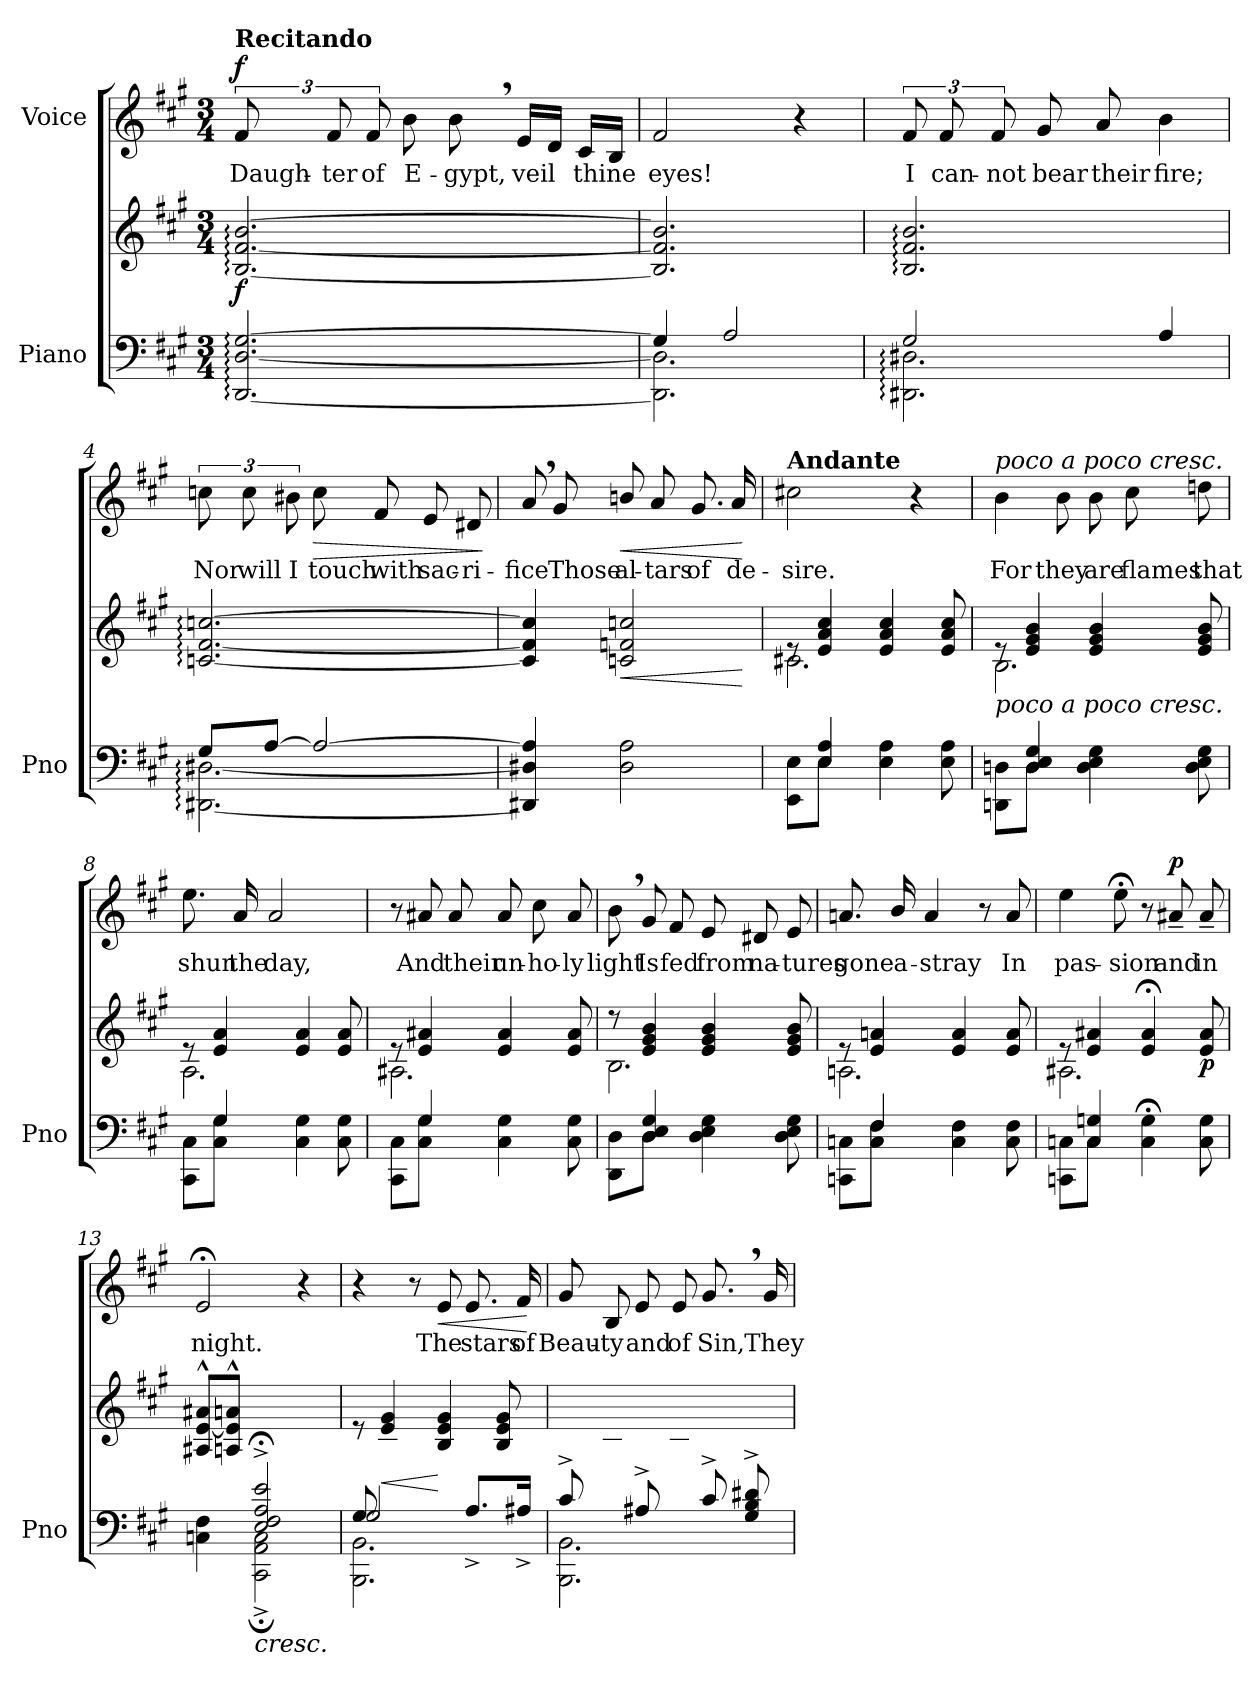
**kern	**kern	**dynam	**kern	**text	**dynam
*part2	*part2	*part2	*part1	*part1	*part1
*staff3	*staff2	*staff2/3	*staff1	*staff1	*staff1
*I"Piano	*	*	*I"Voice	*	*
*I'Pno	*	*	*	*	*
*clefF4	*clefG2	*	*clefG2	*	*
*k[f#c#g#]	*k[f#c#g#]	*	*k[f#c#g#]	*	*
*M3/4	*M3/4	*	*M3/4	*	*
=1	=1	=1	=1	=1	=1
!	!	!	!LO:TX:a:B:t=Recitando	!	!
!	!	!LO:DY:b	!	!LO:LY:b	!LO:DY:a
[2.DD/: [2.D/: [2.G#/:	[2.B/: [2.f#/: [2.b/:	f	12f#/	Daugh-	f
!	!	!	!	!LO:LY:b	!
.	.	.	12f#/	-ter	.
!	!	!	!	!LO:LY:b	!
.	.	.	12f#/	of	.
!	!	!	!	!LO:LY:b	!
.	.	.	8b\	E-	.
!	!	!	!	!LO:LY:b	!
.	.	.	8b,\	-gypt,	.
!	!	!	!	!LO:LY:b	!
.	.	.	16e/LL	veil	.
.	.	.	16d/JJ	.	.
!	!	!	!	!LO:LY:b	!
.	.	.	16c#/LL	thine	.
.	.	.	16B/JJ	.	.
=2	=2	=2	=2	=2	=2
*^	*	*	*	*	*
!	!	!	!	!	!LO:LY:b	!
4G#/]	2.DD\] 2.D\]	2.B/] 2.f#/] 2.b/]	.	2f#/	eyes!	.
2A/	.	.	.	.	.	.
.	.	.	.	4r	.	.
=3	=3	=3	=3	=3	=3	=3
!	!	!	!	!	!LO:LY:b	!
2G#/	2.DD#X\: 2.D#X\:	2.B/: 2.f#/: 2.b/:	.	12f#/	I	.
!	!	!	!	!	!LO:LY:b	!
.	.	.	.	12f#/	can-	.
!	!	!	!	!	!LO:LY:b	!
.	.	.	.	12f#/	-not	.
!	!	!	!	!	!LO:LY:b	!
.	.	.	.	8g#/	bear	.
!	!	!	!	!	!LO:LY:b	!
.	.	.	.	8a/	their	.
!	!	!	!	!	!LO:LY:b	!
4A/	.	.	.	4b\	fire;	.
!!LO:LB:g=z
=4	=4	=4	=4	=4	=4	=4
!	!	!	!	!	!LO:LY:b	!
8G#/L	[2.DD#X\: [2.D#X\:	[2.cn/: [2.f#/: [2.ccn/:	.	12ccn\	Nor	.
!	!	!	!	!	!LO:LY:b	!
.	.	.	.	12cc\	will	.
[8A/J	.	.	.	.	.	.
!	!	!	!	!	!LO:LY:b	!
.	.	.	.	12b#X\	I	.
!	!	!	!	!	!LO:LY:b	!LO:HP:b
2A/_	.	.	.	8cc\	touch	>
!	!	!	!	!	!LO:LY:b	!
.	.	.	.	8f#/	with	.
!	!	!	!	!	!LO:LY:b	!
.	.	.	.	8e/	sac-	.
!	!	!	!	!	!LO:LY:b	!
.	.	.	.	8d#X/	-ri-	.
*v	*v	*	*	*	*	*
.	.	.	.	.	]
=5	=5	=5	=5	=5	=5
!	!	!	!	!LO:LY:b	!
4DD#X/] 4D#X/] 4A/]	4cn/] 4f#/] 4ccn/]	.	8a,/	-fice	.
!	!	!	!	!LO:LY:b	!
.	.	.	8g#/	Those	.
!	!	!LO:HP:b	!	!LO:LY:b	!LO:HP:b
2D#\ 2A\	2c/ 2fn/ 2cc/	<	8bn/	al-	<
!	!	!	!	!LO:LY:b	!
.	.	.	8a/	-tars	.
!	!	!	!	!LO:LY:b	!
.	.	.	8.g#/	of	.
!	!	!	!	!LO:LY:b	!
.	.	.	16a/	de-	.
.	.	[	.	.	[
=6	=6	=6	=6	=6	=6
*^	*^	*	*	*	*
!	!	!	!	!	!LO:TX:a:B:t=Andante	!	!
!	!	!	!	!	!	!LO:LY:b	!
8ryy	8EE\ 8E\L	8re	2.c#X\	.	2cc#X\	-sire.	.
4E/ 4A/	8E\J	4e/ 4a/ 4cc#/	.	.	.	.	.
.	2ryy	.	.	.	.	.	.
4E\ 4A\	.	4e/ 4a/ 4cc#/	.	.	.	.	.
.	.	.	.	.	4r	.	.
8E\ 8A\	.	8e/ 8a/ 8cc#/	.	.	.	.	.
!!LO:LB:g=z
=7	=7	=7	=7	=7	=7	=7	=7
!	!	!	!	!	!LO:TX:a:i:t=poco  a  poco cresc.	!	!
!	!	!LO:TX:b:i:t=poco  a  poco  cresc.	!	!	!	!	!
!	!	!	!	!	!	!LO:LY:b	!
8ryy	8DDn\ 8Dn\L	8re	2.B\	.	4b\	For	.
4D/ 4E/ 4G#/	8D\J	4e/ 4g#/ 4b/	.	.	.	.	.
!	!	!	!	!	!	!LO:LY:b	!
.	2ryy	.	.	.	8b\	they	.
!	!	!	!	!	!	!LO:LY:b	!
4D\ 4E\ 4G#\	.	4e/ 4g#/ 4b/	.	.	8b\	are	.
!	!	!	!	!	!	!LO:LY:b	!
.	.	.	.	.	8cc#\	flames	.
!	!	!	!	!	!	!LO:LY:b	!
8D\ 8E\ 8G#\	.	8e/ 8g#/ 8b/	.	.	8ddn\	that	.
=8	=8	=8	=8	=8	=8	=8	=8
!	!	!	!	!	!	!LO:LY:b	!
8ryy	8CC#\ 8C#\L	8re	2.A\	.	8.ee\	shun	.
4G#/	8C#\ 8G#\J	4e/ 4a/	.	.	.	.	.
!	!	!	!	!	!	!LO:LY:b	!
.	.	.	.	.	16a/	the	.
!	!	!	!	!	!	!LO:LY:b	!
.	2ryy	.	.	.	2a/	day,	.
4C#\ 4G#\	.	4e/ 4a/	.	.	.	.	.
8C#\ 8G#\	.	8e/ 8a/	.	.	.	.	.
=9	=9	=9	=9	=9	=9	=9	=9
8ryy	8CC#\ 8C#\L	8re	2.A#X\	.	8r	.	.
!	!	!	!	!	!	!LO:LY:b	!
4G#/	8C#\ 8G#\J	4e/ 4a#X/	.	.	8a#X/	And	.
!	!	!	!	!	!	!LO:LY:b	!
.	2ryy	.	.	.	8a#/	their	.
!	!	!	!	!	!	!LO:LY:b	!
4C#\ 4G#\	.	4e/ 4a#/	.	.	8a#/	un-	.
!	!	!	!	!	!	!LO:LY:b	!
.	.	.	.	.	8cc#\	-ho-	.
!	!	!	!	!	!	!LO:LY:b	!
8C#\ 8G#\	.	8e/ 8a#/	.	.	8a#/	-ly	.
!!LO:PB:g=z
=10	=10	=10	=10	=10	=10	=10	=10
!	!	!	!	!	!	!LO:LY:b	!
8ryy	8DD\ 8D\L	8r	2.B\	.	8b,\	light	.
!	!	!	!	!	!	!LO:LY:b	!
4D/ 4E/ 4G#/	8D\J	4e/ 4g#/ 4b/	.	.	8g#/	Is	.
!	!	!	!	!	!	!LO:LY:b	!
.	2ryy	.	.	.	8f#/	fed	.
!	!	!	!	!	!	!LO:LY:b	!
4D\ 4E\ 4G#\	.	4e/ 4g#/ 4b/	.	.	8e/	from	.
!	!	!	!	!	!	!LO:LY:b	!
.	.	.	.	.	8d#X/	na-	.
!	!	!	!	!	!	!LO:LY:b	!
8D\ 8E\ 8G#\	.	8e/ 8g#/ 8b/	.	.	8e/	-tures	.
=11	=11	=11	=11	=11	=11	=11	=11
!	!	!	!	!	!	!LO:LY:b	!
8ryy	8CCn\ 8Cn\L	8re	2.An\	.	8.an/	gone	.
4F#/	8C\ 8F#\J	4e/ 4an/	.	.	.	.	.
!	!	!	!	!	!	!LO:LY:b	!
.	.	.	.	.	16b/	a-	.
!	!	!	!	!	!	!LO:LY:b	!
.	2ryy	.	.	.	4a/	-stray	.
4C\ 4F#\	.	4e/ 4a/	.	.	.	.	.
.	.	.	.	.	8r	.	.
!	!	!	!	!	!	!LO:LY:b	!
8C\ 8F#\	.	8e/ 8a/	.	.	8a/	In	.
=12	=12	=12	=12	=12	=12	=12	=12
!	!	!	!	!	!	!LO:LY:b	!
8ryy	8CCn\ 8Cn\L	8re	2.A#X\	.	4ee\	pas-	.
4C/ 4Gn/	8C\J	4e/ 4a#X/	.	.	.	.	.
!	!	!	!	!	!	!LO:LY:b	!
.	2ryy	.	.	.	8ee;<\	-sion	.
4C\;< 4G\;<	.	4e/;< 4a#/;<	.	.	8r	.	.
!	!	!	!	!	!	!LO:LY:b	!LO:DY:a
.	.	.	.	.	8a#X~/	and	p
!	!	!	!	!LO:DY:b	!	!LO:LY:b	!
8C\ 8G\	.	8e/ 8a#/	.	p	8a#~/	in	.
*	*	*v	*v	*	*	*	*
!!LO:LB:g=z
=13	=13	=13	=13	=13	=13	=13
!	!	!	!	!	!LO:LY:b	!
4ryy	4Cn\ 4F#\	8A#X/^^ [8e/^^ 8a#X/^^L	.	2e;</	night.	.
.	.	8An/^^ 8e/]^^ 8an/^^J	.	.	.	.
!	!	!	!LO:HP:b=2	!	!	!
2E/;<^ 2F#/;<^ 2A/;<^ 2e/;<^	2CC#\;^ 2AA\;^ 2C\;^	2ryy	<	.	.	.
.	.	.	.	4r	.	.
*v	*v	*	*	*	*	*
=14	=14	=14	=14	=14	=14
!LO:N:head=open	!	!	!	!	!
*^	*^	*	*	*	*
*	*^	*	*	*	*	*	*
8G#/L	2G#/	2.BBB\ 2.BB\	8re	8ryy	.	4r	.	.
!	!	!	!	!	!LO:HP:b	!	!	!
2ryy	.	.	4e/ 4g#/	8B\J	<	.	.	.
.	.	.	.	2ryy	.	8r	.	.
!	!	!	!	!	!	!	!LO:LY:b	!LO:HP:b
.	.	.	4B/ 4e/ 4g#/	.	[	8e/	The	<
!	!	!	!	!	!	!	!LO:LY:b	!
.	8.A^/L	.	.	.	.	8.e/	stars	.
8ryy	.	.	8B/ 8e/ 8g#/	.	[	.	.	.
!	!	!	!	!	!	!	!LO:LY:b	!
.	16A#X^/Jk	.	.	.	.	16f#/	of	.
*v	*v	*v	*	*	*	*	*	*
*	*v	*v	*	*	*	*
.	.	.	.	.	[
=15	=15	=15	=15	=15	=15
*^	*	*	*	*	*
!	!	!	!	!	!LO:LY:b	!
8c#^/L	2.BBB\ 2.BB\	8ryy	.	8g#/	Beau-	.
!	!	!	!	!	!LO:LY:b	!
8ryy	.	8B/^ 8e/^ 8a/^J	.	8B/	-ty	.
!	!	!	!	!	!LO:LY:b	!
8A#X^/L	.	8ryy	.	8e/	and	.
!	!	!	!	!	!LO:LY:b	!
8ryy	.	8B/^ 8e/^ 8g#/^J	.	8e/	of	.
!	!	!	!	!	!LO:LY:b	!
8c#^/L	.	4ryy	.	8.g#,/	Sin,	.
8G#/^ 8B/^ 8d#X/^J	.	.	.	.	.	.
!	!	!	!	!	!LO:LY:b	!
.	.	.	.	16g#/	They	.
*v	*v	*	*	*	*	*
=	=	=	=	=	=
*-	*-	*-	*-	*-	*-
